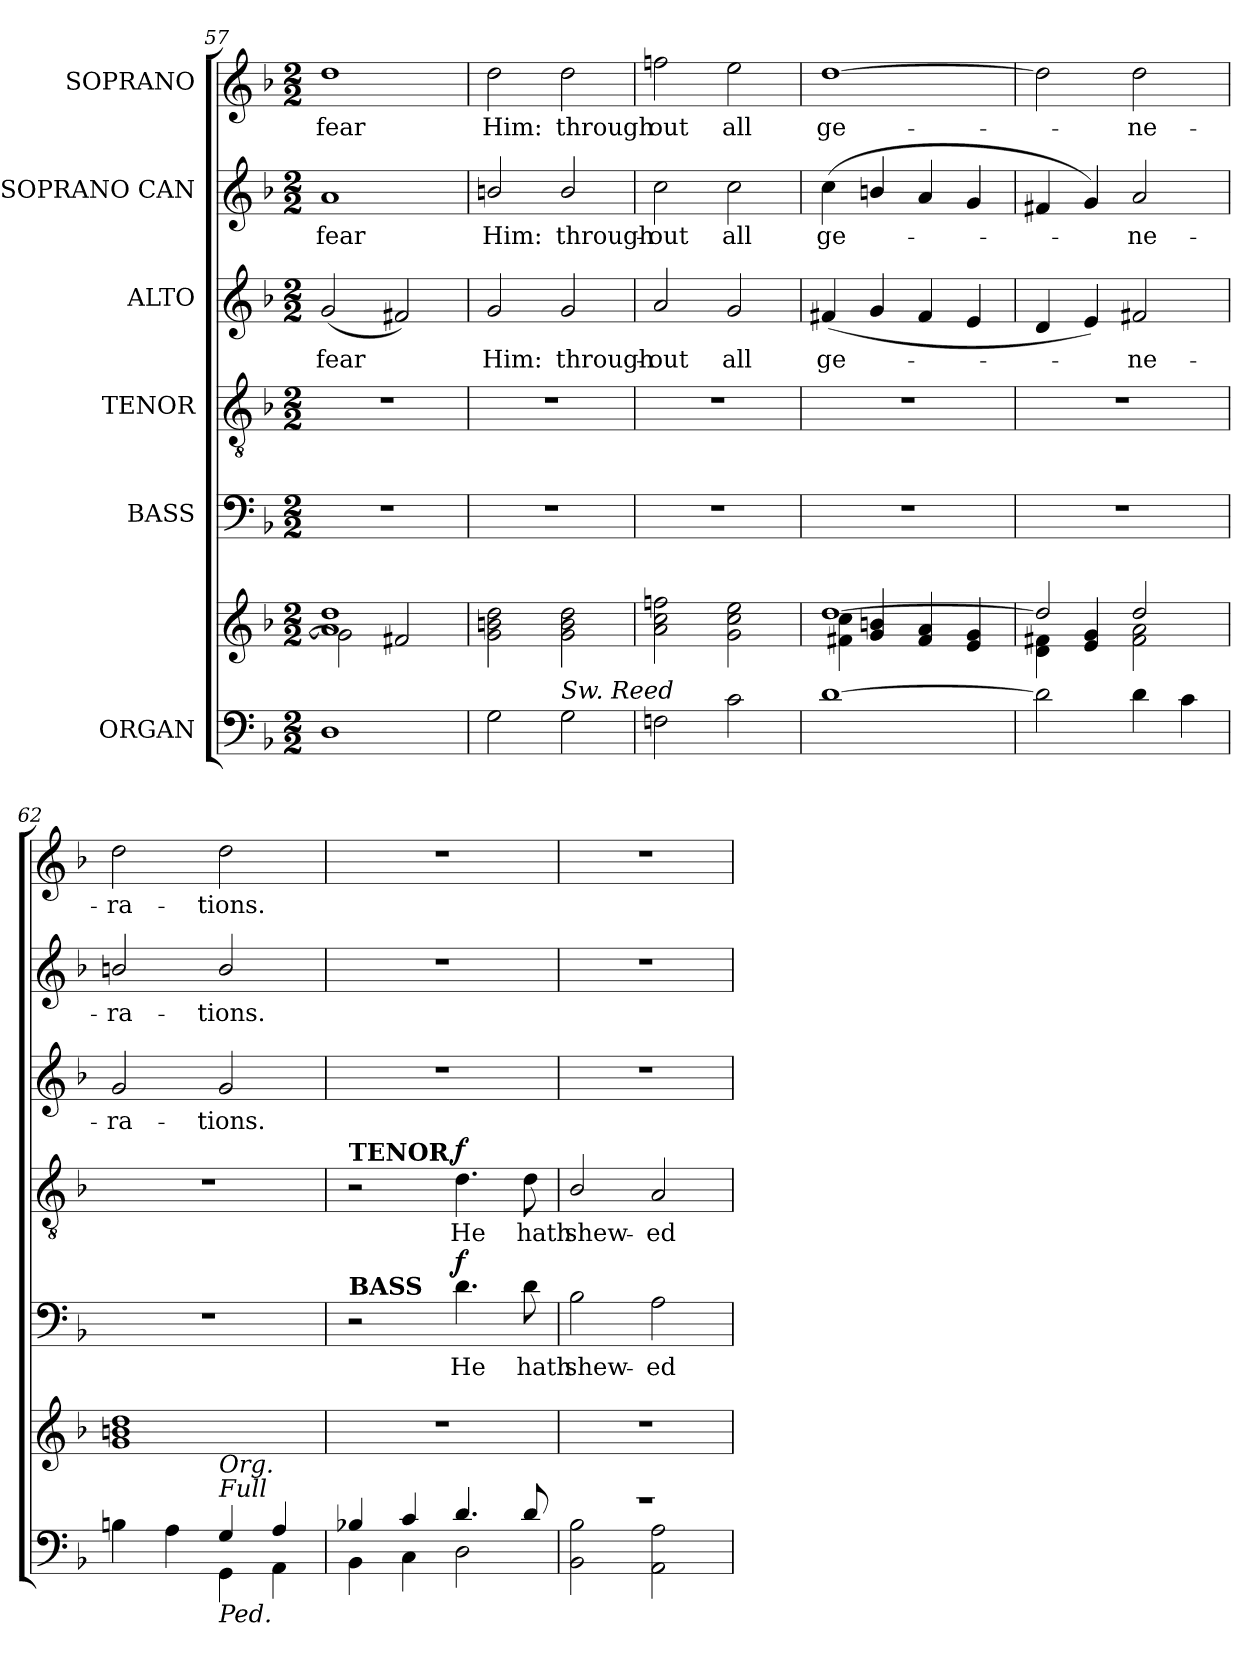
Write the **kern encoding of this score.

**kern	**kern	**kern	**text	**dynam	**kern	**text	**dynam	**kern	**text	**kern	**text	**kern	**text
*part6	*part6	*part5	*part5	*part5	*part4	*part4	*part4	*part3	*part3	*part2	*part2	*part1	*part1
*staff7	*staff6	*staff5	*staff5	*staff5	*staff4	*staff4	*staff4	*staff3	*staff3	*staff2	*staff2	*staff1	*staff1
*I"ORGAN	*	*I"BASS	*	*	*I"TENOR	*	*	*I"ALTO	*	*I"SOPRANO CAN	*	*I"SOPRANO	*
!!LO:LB:g=z
*clefF4	*clefG2	*clefF4	*	*	*clefGv2	*	*	*clefG2	*	*clefG2	*	*clefG2	*
*	*	*	*	*	*ITrd7c12	*	*	*	*	*	*	*	*
*k[b-]	*k[b-]	*k[b-]	*	*	*k[b-]	*	*	*k[b-]	*	*k[b-]	*	*k[b-]	*
*d:	*d:	*d:	*	*	*d:	*	*	*d:	*	*d:	*	*d:	*
*M2/2	*M2/2	*M2/2	*	*	*M2/2	*	*	*M2/2	*	*M2/2	*	*M2/2	*
=57	=57	=57	=57	=57	=57	=57	=57	=57	=57	=57	=57	=57	=57
*	*^	*	*	*	*	*	*	*	*	*	*	*	*
!	!	!	!	!	!	!	!	!	!	!LO:LY:b:color=#000000	!	!	!	!
!	!	!	!	!	!	!	!	!	!	!	!	!LO:LY:b:color=#000000	!	!
!	!	!	!	!	!	!	!	!	!	!	!	!	!	!LO:LY:b:color=#000000
1Di	1ai] 1ddi	2gi\]	1r	.	.	1r	.	.	(2gi/	fear	1ai	fear	1ddi	fear
.	.	2f#Xi/	.	.	.	.	.	.	2f#Xi/)	.	.	.	.	.
*	*v	*v	*	*	*	*	*	*	*	*	*	*	*	*
=58	=58	=58	=58	=58	=58	=58	=58	=58	=58	=58	=58	=58	=58
*	*^	*	*	*	*	*	*	*	*	*	*	*	*
!	!	!	!	!	!	!	!	!	!	!LO:LY:b:color=#000000	!	!	!	!
*	*v	*v	*	*	*	*	*	*	*	*	*	*	*	*
*	*^	*	*	*	*	*	*	*	*	*	*	*	*
!	!	!	!	!	!	!	!	!	!	!	!	!LO:LY:b:color=#000000	!	!
*	*v	*v	*	*	*	*	*	*	*	*	*	*	*	*
*	*^	*	*	*	*	*	*	*	*	*	*	*	*
!	!	!	!	!	!	!	!	!	!	!	!	!	!	!LO:LY:b:color=#000000
*	*v	*v	*	*	*	*	*	*	*	*	*	*	*	*
2Gi\	2gi\ 2bni 2ddi	1r	.	.	1r	.	.	2gi/	Him:	2bni/	Him:	2ddi\	Him:
!	!	!	!	!	!	!	!	!	!LO:LY:b:color=#000000	!	!	!	!
!	!	!	!	!	!	!	!	!	!	!	!LO:LY:b:color=#000000	!	!
!LO:TX:a:i:t=Sw. Reed	!	!	!	!	!	!	!	!	!	!	!	!	!
!	!	!	!	!	!	!	!	!	!	!	!	!	!LO:LY:b:color=#000000
2Gi\	2gi\ 2bi 2ddi	.	.	.	.	.	.	2gi/	through-	2bi/	through-	2ddi\	through
=59	=59	=59	=59	=59	=59	=59	=59	=59	=59	=59	=59	=59	=59
!	!	!	!	!	!	!	!	!	!LO:LY:b:color=#000000	!	!	!	!
!	!	!	!	!	!	!	!	!	!	!	!LO:LY:b:color=#000000	!	!
!	!	!	!	!	!	!	!	!	!	!	!	!	!LO:LY:b:color=#000000
2Fni\	2ai\ 2cci 2ffni	1r	.	.	1r	.	.	2ai/	-out	2cci\	-out	2ffni\	out
!	!	!	!	!	!	!	!	!	!LO:LY:b:color=#000000	!	!	!	!
!	!	!	!	!	!	!	!	!	!	!	!LO:LY:b:color=#000000	!	!
!	!	!	!	!	!	!	!	!	!	!	!	!	!LO:LY:b:color=#000000
2ci\	2gi\ 2cci 2eei	.	.	.	.	.	.	2gi/	all	2cci\	all	2eei\	all
=60	=60	=60	=60	=60	=60	=60	=60	=60	=60	=60	=60	=60	=60
*	*^	*	*	*	*	*	*	*	*	*	*	*	*
!	!	!	!	!	!	!	!	!	!	!LO:LY:b:color=#000000	!	!	!	!
!	!	!	!	!	!	!	!	!	!	!	!	!LO:LY:b:color=#000000	!	!
!	!	!	!	!	!	!	!	!	!	!	!	!	!	!LO:LY:b:color=#000000
[1di	[1ddi	4f#Xi\ 4cci	1r	.	.	1r	.	.	(4f#Xi/	ge-	(4cci\	ge-	[1ddi	ge-
.	.	4gi/ 4bni	.	.	.	.	.	.	4gi/	.	4bni/	.	.	.
.	.	4f#i/ 4ai	.	.	.	.	.	.	4f#i/	.	4ai/	.	.	.
.	.	4ei/ 4gi	.	.	.	.	.	.	4ei/	.	4gi/	.	.	.
=61	=61	=61	=61	=61	=61	=61	=61	=61	=61	=61	=61	=61	=61	=61
2di\]	2ddi/]	4di\ 4f#Xi	1r	.	.	1r	.	.	4di/	.	4f#Xi/	.	2ddi\]	.
.	.	4ei/ 4gi	.	.	.	.	.	.	4ei/)	.	4gi/)	.	.	.
!	!	!	!	!	!	!	!	!	!	!LO:LY:b:color=#000000	!	!	!	!
!	!	!	!	!	!	!	!	!	!	!	!	!LO:LY:b:color=#000000	!	!
!	!	!	!	!	!	!	!	!	!	!	!	!	!	!LO:LY:b:color=#000000
4di\	2ddi/	2f#i\ 2ai	.	.	.	.	.	.	2f#Xi/	-ne-	2ai/	-ne-	2ddi\	-ne-
4ci\	.	.	.	.	.	.	.	.	.	.	.	.	.	.
*	*v	*v	*	*	*	*	*	*	*	*	*	*	*	*
=62	=62	=62	=62	=62	=62	=62	=62	=62	=62	=62	=62	=62	=62
*^	*	*	*	*	*	*	*	*	*	*	*	*	*
!	!	!	!	!	!	!	!	!	!	!LO:LY:b:color=#000000	!	!	!	!
!	!	!	!	!	!	!	!	!	!	!	!	!LO:LY:b:color=#000000	!	!
!	!	!	!	!	!	!	!	!	!	!	!	!	!	!LO:LY:b:color=#000000
4Bni\	2ryy	1gi 1bni 1ddi	1r	.	.	1r	.	.	2gi/	-ra-	2bni/	-ra-	2ddi\	-ra-
4Ai\	.	.	.	.	.	.	.	.	.	.	.	.	.	.
!	!	!	!	!	!	!	!	!	!	!LO:LY:b:color=#000000	!	!	!	!
!	!	!	!	!	!	!	!	!	!	!	!	!LO:LY:b:color=#000000	!	!
!LO:TX:a:i:t=Full	!	!	!	!	!	!	!	!	!	!	!	!	!	!
!LO:TX:i:t=Org.	!	!	!	!	!	!	!	!	!	!	!	!	!	!
!LO:TX:b:i:t=Ped.	!	!	!	!	!	!	!	!	!	!	!	!	!	!
!	!	!	!	!	!	!	!	!	!	!	!	!	!	!LO:LY:b:color=#000000
4Gi/	4GGi\	.	.	.	.	.	.	.	2gi/	-tions.	2bi/	-tions.	2ddi\	-tions.
4Ai/	4AAi\	.	.	.	.	.	.	.	.	.	.	.	.	.
!!LO:PB:g=z
=63	=63	=63	=63	=63	=63	=63	=63	=63	=63	=63	=63	=63	=63	=63
!	!	!	!	!	!	!LO:TX:a:B:t=TENOR	!	!	!	!	!	!	!	!
!	!	!	!LO:TX:a:B:t=BASS	!	!	!	!	!	!	!	!	!	!	!
4B-Xi/	4BB-i\	1r	2r	.	.	2r	.	.	1r	.	1r	.	1r	.
4ci/	4Ci\	.	.	.	.	.	.	.	.	.	.	.	.	.
!	!	!	!	!LO:LY:b:color=#000000	!	!	!	!	!	!	!	!	!	!
!	!	!	!	!	!	!	!LO:LY:b:color=#000000	!	!	!	!	!	!	!
4.di/	2Di\	.	4.di\	He	f	4.Di\	He	f	.	.	.	.	.	.
!	!	!	!	!LO:LY:b:color=#000000	!	!	!	!	!	!	!	!	!	!
!	!	!	!	!	!	!	!LO:LY:b:color=#000000	!	!	!	!	!	!	!
8di/	.	.	8di\	hath	.	8Di\	hath	.	.	.	.	.	.	.
=64	=64	=64	=64	=64	=64	=64	=64	=64	=64	=64	=64	=64	=64	=64
!	!	!	!	!LO:LY:b:color=#000000	!	!	!	!	!	!	!	!	!	!
!	!	!	!	!	!	!	!LO:LY:b:color=#000000	!	!	!	!	!	!	!
1r	2BB-i\ 2B-i	1r	2B-i\	shew-	.	2BB-i/	shew-	.	1r	.	1r	.	1r	.
!	!	!	!	!LO:LY:b:color=#000000	!	!	!	!	!	!	!	!	!	!
!	!	!	!	!	!	!	!LO:LY:b:color=#000000	!	!	!	!	!	!	!
.	2AAi\ 2Ai	.	2Ai\	-ed	.	2AAi/	-ed	.	.	.	.	.	.	.
*v	*v	*	*	*	*	*	*	*	*	*	*	*	*	*
=	=	=	=	=	=	=	=	=	=	=	=	=	=
*-	*-	*-	*-	*-	*-	*-	*-	*-	*-	*-	*-	*-	*-
